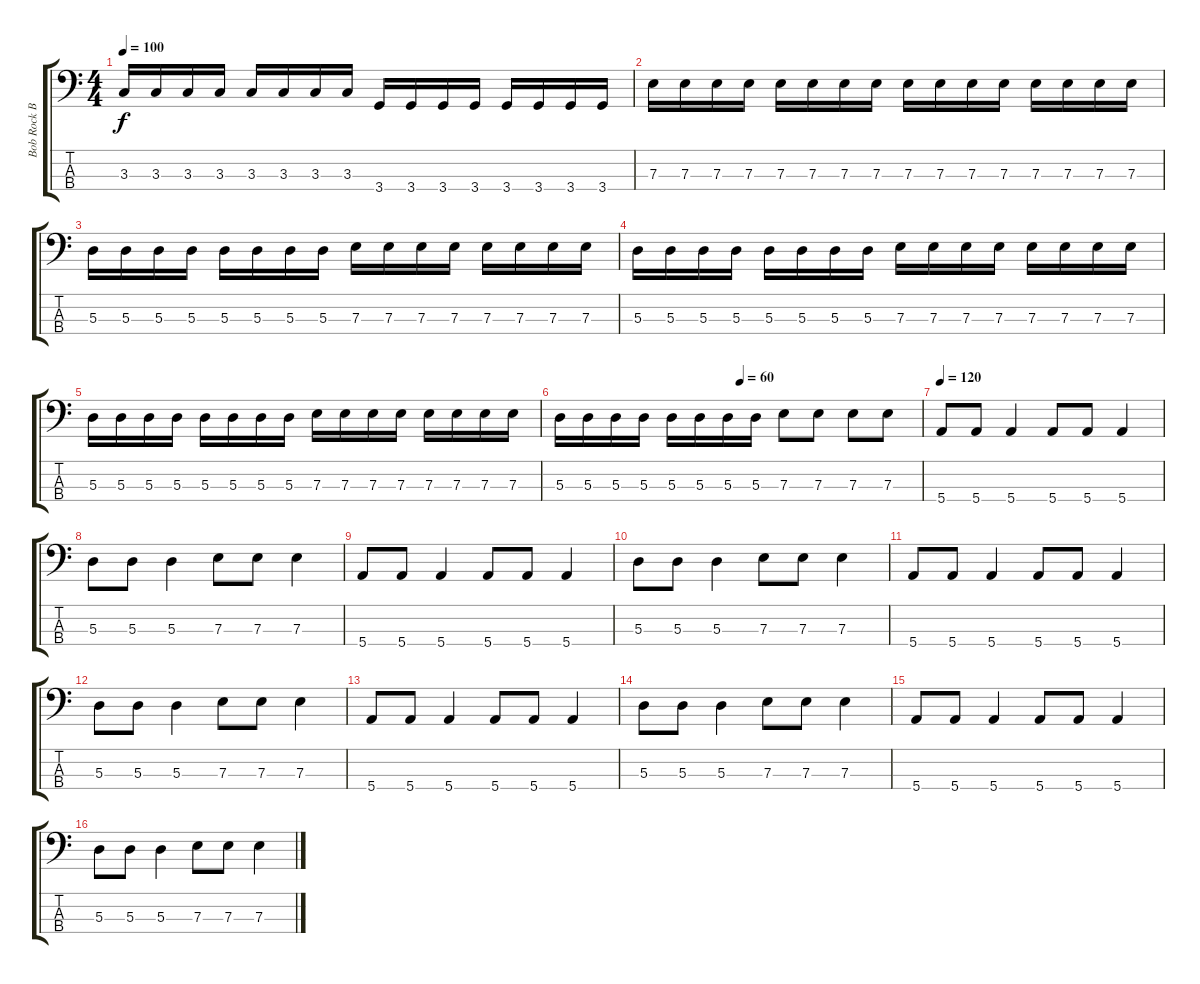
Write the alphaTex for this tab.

\track ("Bob Rock Bass" "Bob Rock B") {instrument electricbassfinger}
\staff {score tabs}
\tuning (G2 D2 A1 E1) {hide}
\ts (4 4)
\tempo 100
\clef f4
\ks c
3.3.16{dy f} 3.3.16 3.3.16 3.3.16 3.3.16 3.3.16 3.3.16 3.3.16 3.4.16 3.4.16 3.4.16 3.4.16 3.4.16 3.4.16 3.4.16 3.4.16 |
7.3.16 7.3.16 7.3.16 7.3.16 7.3.16 7.3.16 7.3.16 7.3.16 7.3.16 7.3.16 7.3.16 7.3.16 7.3.16 7.3.16 7.3.16 7.3.16 |
5.3.16 5.3.16 5.3.16 5.3.16 5.3.16 5.3.16 5.3.16 5.3.16 7.3.16 7.3.16 7.3.16 7.3.16 7.3.16 7.3.16 7.3.16 7.3.16 |
5.3.16 5.3.16 5.3.16 5.3.16 5.3.16 5.3.16 5.3.16 5.3.16 7.3.16 7.3.16 7.3.16 7.3.16 7.3.16 7.3.16 7.3.16 7.3.16 |
5.3.16 5.3.16 5.3.16 5.3.16 5.3.16 5.3.16 5.3.16 5.3.16 7.3.16 7.3.16 7.3.16 7.3.16 7.3.16 7.3.16 7.3.16 7.3.16 |
\tempo (60 0.5)
5.3.16 5.3.16 5.3.16 5.3.16 5.3.16 5.3.16 5.3.16 5.3.16 7.3.8 7.3.8 7.3.8 7.3.8 |
\tempo 120
5.4.8 5.4.8 5.4.4 5.4.8 5.4.8 5.4.4 |
5.3.8 5.3.8 5.3.4 7.3.8 7.3.8 7.3.4 |
5.4.8 5.4.8 5.4.4 5.4.8 5.4.8 5.4.4 |
5.3.8 5.3.8 5.3.4 7.3.8 7.3.8 7.3.4 |
5.4.8 5.4.8 5.4.4 5.4.8 5.4.8 5.4.4 |
5.3.8 5.3.8 5.3.4 7.3.8 7.3.8 7.3.4 |
5.4.8 5.4.8 5.4.4 5.4.8 5.4.8 5.4.4 |
5.3.8 5.3.8 5.3.4 7.3.8 7.3.8 7.3.4 |
5.4.8 5.4.8 5.4.4 5.4.8 5.4.8 5.4.4 |
5.3.8 5.3.8 5.3.4 7.3.8 7.3.8 7.3.4
